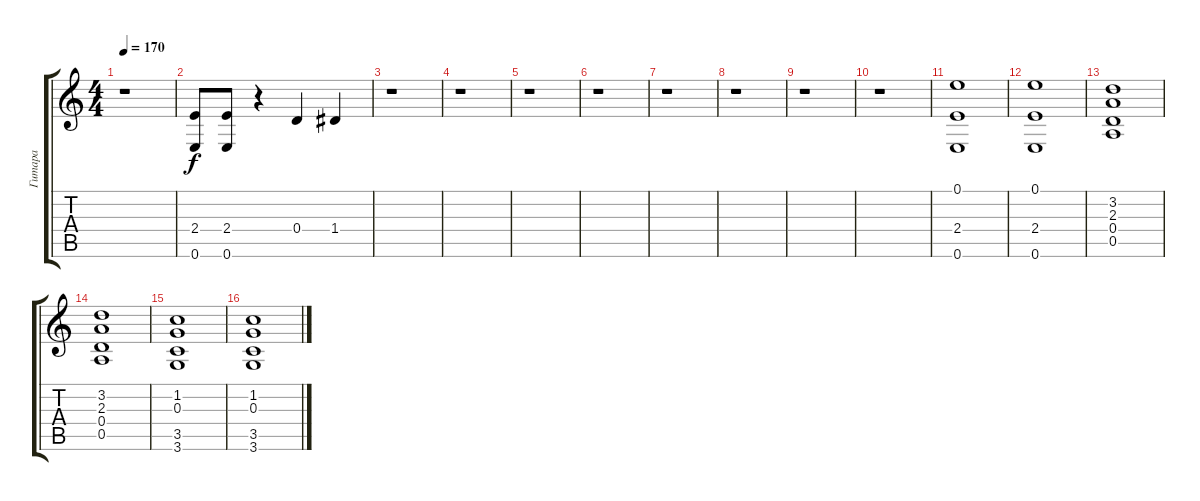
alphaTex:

\track ("Гитара" "Гитара") {instrument overdrivenguitar}
\staff {score tabs}
\tuning (E4 B3 G3 D3 A2 E2) {hide}
\ts (4 4)
\tempo 170
\clef g2
\ks c
r.1{dy f} |
(2.4 0.6).8 (2.4 0.6).8 r.4 0.4.4 1.4.4 |
r.1 |
r.1 |
r.1 |
r.1 |
r.1 |
r.1 |
r.1 |
r.1 |
(0.1 2.4 0.6).1 |
(0.1 2.4 0.6).1 |
(3.2 2.3 0.4 0.5).1 |
(3.2 2.3 0.4 0.5).1 |
(1.2 0.3 3.5 3.6).1 |
(1.2 0.3 3.5 3.6).1
